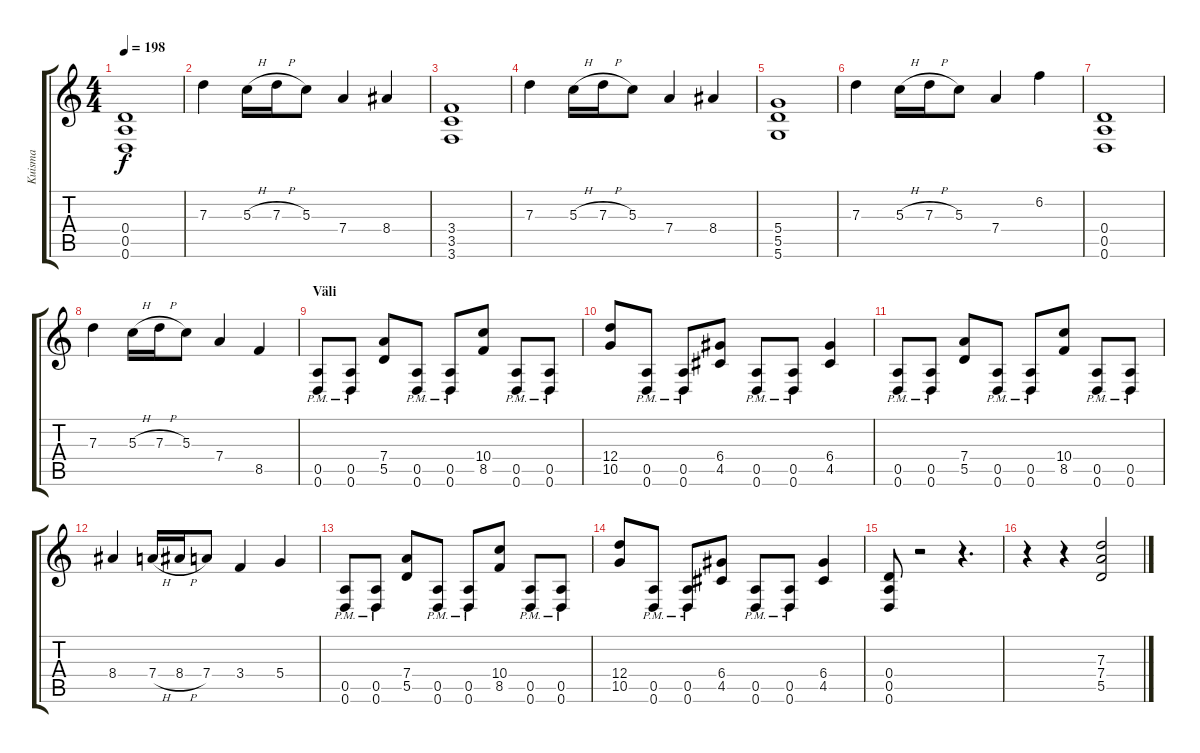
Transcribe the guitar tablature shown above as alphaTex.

\track ("Kuisma" "Kuisma") {instrument distortionguitar}
\staff {score tabs}
\tuning (E4 B3 G3 D3 A2 D2) {hide}
\ts (4 4)
\tempo 198
\clef g2
\ks c
(0.4 0.5 0.6).1{dy f instrument distortionguitar} |
7.3.4 5.3{h}.16 7.3{h}.16 5.3.8 7.4.4 8.4.4 |
(3.4 3.5 3.6).1 |
7.3.4 5.3{h}.16 7.3{h}.16 5.3.8 7.4.4 8.4.4 |
(5.4 5.5 5.6).1 |
7.3.4 5.3{h}.16 7.3{h}.16 5.3.8 7.4.4 6.2.4 |
(0.4 0.5 0.6).1 |
7.3.4 5.3{h}.16 7.3{h}.16 5.3.8 7.4.4 8.5.4 |
\section ("" "Väli")
(0.5{pm} 0.6{pm}).8 (0.5{pm} 0.6{pm}).8 (7.4 5.5).8 (0.5{pm} 0.6{pm}).8 (0.5{pm} 0.6{pm}).8 (10.4 8.5).8 (0.5{pm} 0.6{pm}).8 (0.5{pm} 0.6{pm}).8 |
(12.4 10.5).8 (0.5{pm} 0.6{pm}).8 (0.5{pm} 0.6{pm}).8 (6.4 4.5).8 (0.5{pm} 0.6{pm}).8 (0.5{pm} 0.6{pm}).8 (6.4 4.5).4 |
(0.5{pm} 0.6{pm}).8 (0.5{pm} 0.6{pm}).8 (7.4 5.5).8 (0.5{pm} 0.6{pm}).8 (0.5{pm} 0.6{pm}).8 (10.4 8.5).8 (0.5{pm} 0.6{pm}).8 (0.5{pm} 0.6{pm}).8 |
8.4.4 7.4{h}.16 8.4{h}.16 7.4.8 3.4.4 5.4.4 |
(0.5{pm} 0.6{pm}).8 (0.5{pm} 0.6{pm}).8 (7.4 5.5).8 (0.5{pm} 0.6{pm}).8 (0.5{pm} 0.6{pm}).8 (10.4 8.5).8 (0.5{pm} 0.6{pm}).8 (0.5{pm} 0.6{pm}).8 |
(12.4 10.5).8 (0.5{pm} 0.6{pm}).8 (0.5{pm} 0.6{pm}).8 (6.4 4.5).8 (0.5{pm} 0.6{pm}).8 (0.5{pm} 0.6{pm}).8 (6.4 4.5).4 |
(0.4 0.5 0.6).8 r.2 r.4{d} |
r.4 r.4 (7.3 7.4 5.5).2
